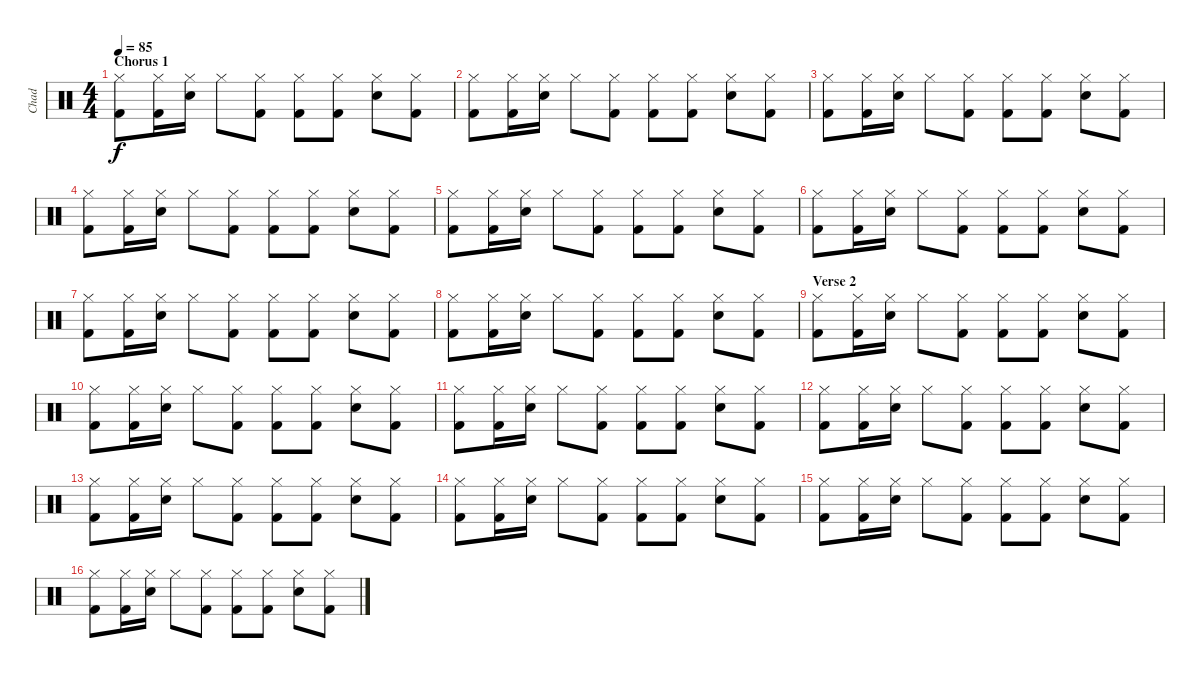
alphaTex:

\track ("Chad" "Chad") {instrument percussion}
\staff {score}
\articulation defaults
\ts (4 4)
\section ("" "Chorus 1")
\tempo 85
\clef neutral
\ks c
("Hi-Hat (closed)" "Kick (hit) 2").8{dy f} ("Hi-Hat (closed)" "Kick (hit) 2").16 ("Snare (hit) 2" "Hi-Hat (closed)").16 "Hi-Hat (closed)".8 ("Hi-Hat (closed)" "Kick (hit) 2").8 ("Hi-Hat (closed)" "Kick (hit) 2").8 ("Hi-Hat (closed)" "Kick (hit) 2").8 ("Snare (hit) 2" "Hi-Hat (closed)").8 ("Hi-Hat (closed)" "Kick (hit) 2").8 |
("Hi-Hat (closed)" "Kick (hit) 2").8 ("Hi-Hat (closed)" "Kick (hit) 2").16 ("Snare (hit) 2" "Hi-Hat (closed)").16 "Hi-Hat (closed)".8 ("Hi-Hat (closed)" "Kick (hit) 2").8 ("Hi-Hat (closed)" "Kick (hit) 2").8 ("Hi-Hat (closed)" "Kick (hit) 2").8 ("Snare (hit) 2" "Hi-Hat (closed)").8 ("Hi-Hat (closed)" "Kick (hit) 2").8 |
("Hi-Hat (closed)" "Kick (hit) 2").8 ("Hi-Hat (closed)" "Kick (hit) 2").16 ("Snare (hit) 2" "Hi-Hat (closed)").16 "Hi-Hat (closed)".8 ("Hi-Hat (closed)" "Kick (hit) 2").8 ("Hi-Hat (closed)" "Kick (hit) 2").8 ("Hi-Hat (closed)" "Kick (hit) 2").8 ("Snare (hit) 2" "Hi-Hat (closed)").8 ("Hi-Hat (closed)" "Kick (hit) 2").8 |
("Hi-Hat (closed)" "Kick (hit) 2").8 ("Hi-Hat (closed)" "Kick (hit) 2").16 ("Snare (hit) 2" "Hi-Hat (closed)").16 "Hi-Hat (closed)".8 ("Hi-Hat (closed)" "Kick (hit) 2").8 ("Hi-Hat (closed)" "Kick (hit) 2").8 ("Hi-Hat (closed)" "Kick (hit) 2").8 ("Snare (hit) 2" "Hi-Hat (closed)").8 ("Hi-Hat (closed)" "Kick (hit) 2").8 |
("Hi-Hat (closed)" "Kick (hit) 2").8 ("Hi-Hat (closed)" "Kick (hit) 2").16 ("Snare (hit) 2" "Hi-Hat (closed)").16 "Hi-Hat (closed)".8 ("Hi-Hat (closed)" "Kick (hit) 2").8 ("Hi-Hat (closed)" "Kick (hit) 2").8 ("Hi-Hat (closed)" "Kick (hit) 2").8 ("Snare (hit) 2" "Hi-Hat (closed)").8 ("Hi-Hat (closed)" "Kick (hit) 2").8 |
("Hi-Hat (closed)" "Kick (hit) 2").8 ("Hi-Hat (closed)" "Kick (hit) 2").16 ("Snare (hit) 2" "Hi-Hat (closed)").16 "Hi-Hat (closed)".8 ("Hi-Hat (closed)" "Kick (hit) 2").8 ("Hi-Hat (closed)" "Kick (hit) 2").8 ("Hi-Hat (closed)" "Kick (hit) 2").8 ("Snare (hit) 2" "Hi-Hat (closed)").8 ("Hi-Hat (closed)" "Kick (hit) 2").8 |
("Hi-Hat (closed)" "Kick (hit) 2").8 ("Hi-Hat (closed)" "Kick (hit) 2").16 ("Snare (hit) 2" "Hi-Hat (closed)").16 "Hi-Hat (closed)".8 ("Hi-Hat (closed)" "Kick (hit) 2").8 ("Hi-Hat (closed)" "Kick (hit) 2").8 ("Hi-Hat (closed)" "Kick (hit) 2").8 ("Snare (hit) 2" "Hi-Hat (closed)").8 ("Hi-Hat (closed)" "Kick (hit) 2").8 |
("Hi-Hat (closed)" "Kick (hit) 2").8 ("Hi-Hat (closed)" "Kick (hit) 2").16 ("Snare (hit) 2" "Hi-Hat (closed)").16 "Hi-Hat (closed)".8 ("Hi-Hat (closed)" "Kick (hit) 2").8 ("Hi-Hat (closed)" "Kick (hit) 2").8 ("Hi-Hat (closed)" "Kick (hit) 2").8 ("Snare (hit) 2" "Hi-Hat (closed)").8 ("Hi-Hat (closed)" "Kick (hit) 2").8 |
\section ("" "Verse 2")
("Hi-Hat (closed)" "Kick (hit) 2").8 ("Hi-Hat (closed)" "Kick (hit) 2").16 ("Snare (hit) 2" "Hi-Hat (closed)").16 "Hi-Hat (closed)".8 ("Hi-Hat (closed)" "Kick (hit) 2").8 ("Hi-Hat (closed)" "Kick (hit) 2").8 ("Hi-Hat (closed)" "Kick (hit) 2").8 ("Snare (hit) 2" "Hi-Hat (closed)").8 ("Hi-Hat (closed)" "Kick (hit) 2").8 |
("Hi-Hat (closed)" "Kick (hit) 2").8 ("Hi-Hat (closed)" "Kick (hit) 2").16 ("Snare (hit) 2" "Hi-Hat (closed)").16 "Hi-Hat (closed)".8 ("Hi-Hat (closed)" "Kick (hit) 2").8 ("Hi-Hat (closed)" "Kick (hit) 2").8 ("Hi-Hat (closed)" "Kick (hit) 2").8 ("Snare (hit) 2" "Hi-Hat (closed)").8 ("Hi-Hat (closed)" "Kick (hit) 2").8 |
("Hi-Hat (closed)" "Kick (hit) 2").8 ("Hi-Hat (closed)" "Kick (hit) 2").16 ("Snare (hit) 2" "Hi-Hat (closed)").16 "Hi-Hat (closed)".8 ("Hi-Hat (closed)" "Kick (hit) 2").8 ("Hi-Hat (closed)" "Kick (hit) 2").8 ("Hi-Hat (closed)" "Kick (hit) 2").8 ("Snare (hit) 2" "Hi-Hat (closed)").8 ("Hi-Hat (closed)" "Kick (hit) 2").8 |
("Hi-Hat (closed)" "Kick (hit) 2").8 ("Hi-Hat (closed)" "Kick (hit) 2").16 ("Snare (hit) 2" "Hi-Hat (closed)").16 "Hi-Hat (closed)".8 ("Hi-Hat (closed)" "Kick (hit) 2").8 ("Hi-Hat (closed)" "Kick (hit) 2").8 ("Hi-Hat (closed)" "Kick (hit) 2").8 ("Snare (hit) 2" "Hi-Hat (closed)").8 ("Hi-Hat (closed)" "Kick (hit) 2").8 |
("Hi-Hat (closed)" "Kick (hit) 2").8 ("Hi-Hat (closed)" "Kick (hit) 2").16 ("Snare (hit) 2" "Hi-Hat (closed)").16 "Hi-Hat (closed)".8 ("Hi-Hat (closed)" "Kick (hit) 2").8 ("Hi-Hat (closed)" "Kick (hit) 2").8 ("Hi-Hat (closed)" "Kick (hit) 2").8 ("Snare (hit) 2" "Hi-Hat (closed)").8 ("Hi-Hat (closed)" "Kick (hit) 2").8 |
("Hi-Hat (closed)" "Kick (hit) 2").8 ("Hi-Hat (closed)" "Kick (hit) 2").16 ("Snare (hit) 2" "Hi-Hat (closed)").16 "Hi-Hat (closed)".8 ("Hi-Hat (closed)" "Kick (hit) 2").8 ("Hi-Hat (closed)" "Kick (hit) 2").8 ("Hi-Hat (closed)" "Kick (hit) 2").8 ("Snare (hit) 2" "Hi-Hat (closed)").8 ("Hi-Hat (closed)" "Kick (hit) 2").8 |
("Hi-Hat (closed)" "Kick (hit) 2").8 ("Hi-Hat (closed)" "Kick (hit) 2").16 ("Snare (hit) 2" "Hi-Hat (closed)").16 "Hi-Hat (closed)".8 ("Hi-Hat (closed)" "Kick (hit) 2").8 ("Hi-Hat (closed)" "Kick (hit) 2").8 ("Hi-Hat (closed)" "Kick (hit) 2").8 ("Snare (hit) 2" "Hi-Hat (closed)").8 ("Hi-Hat (closed)" "Kick (hit) 2").8 |
("Hi-Hat (closed)" "Kick (hit) 2").8 ("Hi-Hat (closed)" "Kick (hit) 2").16 ("Snare (hit) 2" "Hi-Hat (closed)").16 "Hi-Hat (closed)".8 ("Hi-Hat (closed)" "Kick (hit) 2").8 ("Hi-Hat (closed)" "Kick (hit) 2").8 ("Hi-Hat (closed)" "Kick (hit) 2").8 ("Snare (hit) 2" "Hi-Hat (closed)").8 ("Hi-Hat (closed)" "Kick (hit) 2").8
